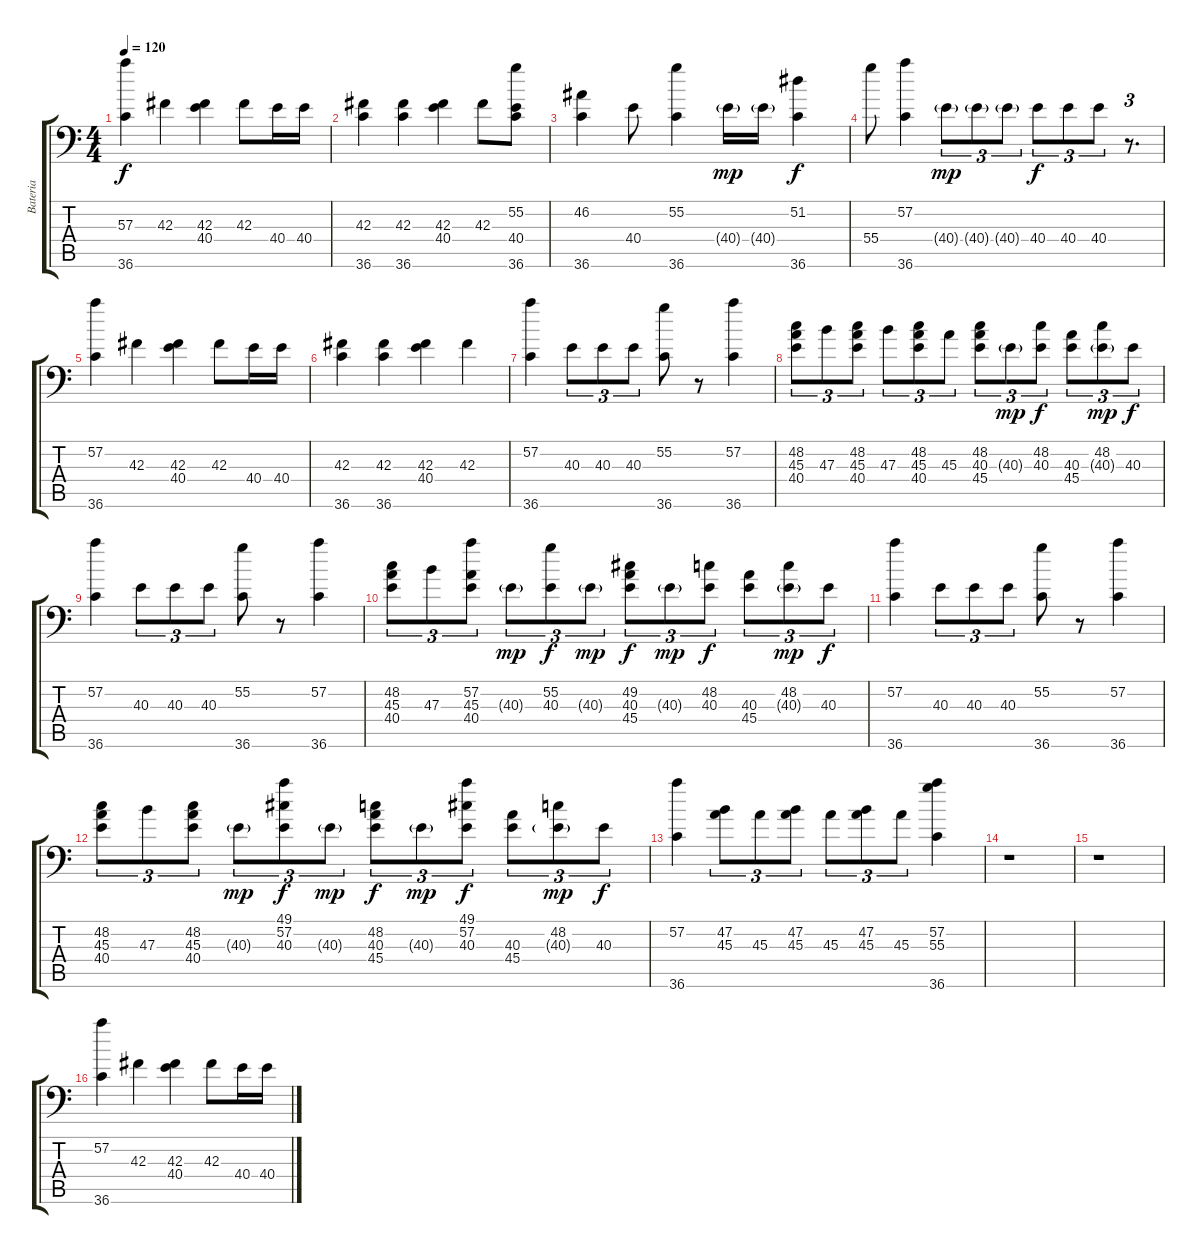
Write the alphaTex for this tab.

\track ("Bateria" "Bateria") {instrument acousticgrandpiano}
\staff {score tabs}
\tuning (C-1 C-1 C-1 C-1 C-1 C-1) {hide}
\ts (4 4)
\tempo 120
\clef f4
\ks c
(57.3 36.6).4{dy f} 42.3.4 (42.3 40.4).4 42.3.8 40.4.16 40.4.16 |
(42.3 36.6).4 (42.3 36.6).4 (42.3 40.4).4 42.3.8 (55.2 40.4 36.6).8 |
(46.2 36.6).4 40.4.8 (55.2 36.6).4 40.4{g}.16{dy mp} 40.4{g}.16 (51.2 36.6).4{dy f} |
55.4.8 (57.2 36.6).4 40.4{g}.8{tu (3 2) dy mp} 40.4{g}.8{tu (3 2)} 40.4{g}.8{tu (3 2)} 40.4.8{tu (3 2) dy f} 40.4.8{tu (3 2)} 40.4.8{tu (3 2)} r.8{d tu (3 2)} |
(57.2 36.6).4 42.3.4 (42.3 40.4).4 42.3.8 40.4.16 40.4.16 |
(42.3 36.6).4 (42.3 36.6).4 (42.3 40.4).4 42.3.4 |
(57.2 36.6).4 40.3.8{tu (3 2)} 40.3.8{tu (3 2)} 40.3.8{tu (3 2)} (55.2 36.6).8 r.8 (57.2 36.6).4 |
(48.2 45.3 40.4).8{tu (3 2)} 47.3.8{tu (3 2)} (48.2 45.3 40.4).8{tu (3 2)} 47.3.8{tu (3 2)} (48.2 45.3 40.4).8{tu (3 2)} 45.3.8{tu (3 2)} (48.2 40.3 45.4).8{tu (3 2)} 40.3{g}.8{tu (3 2) dy mp} (48.2 40.3).8{tu (3 2) dy f} (40.3 45.4).8{tu (3 2)} (48.2 40.3{g}).8{tu (3 2) dy mp} 40.3.8{tu (3 2) dy f} |
(57.2 36.6).4 40.3.8{tu (3 2)} 40.3.8{tu (3 2)} 40.3.8{tu (3 2)} (55.2 36.6).8 r.8 (57.2 36.6).4 |
(48.2 45.3 40.4).8{tu (3 2)} 47.3.8{tu (3 2)} (57.2 45.3 40.4).8{tu (3 2)} 40.3{g}.8{tu (3 2) dy mp} (55.2 40.3).8{tu (3 2) dy f} 40.3{g}.8{tu (3 2) dy mp} (49.2 40.3 45.4).8{tu (3 2) dy f} 40.3{g}.8{tu (3 2) dy mp} (48.2 40.3).8{tu (3 2) dy f} (40.3 45.4).8{tu (3 2)} (48.2 40.3{g}).8{tu (3 2) dy mp} 40.3.8{tu (3 2) dy f} |
(57.2 36.6).4 40.3.8{tu (3 2)} 40.3.8{tu (3 2)} 40.3.8{tu (3 2)} (55.2 36.6).8 r.8 (57.2 36.6).4 |
(48.2 45.3 40.4).8{tu (3 2)} 47.3.8{tu (3 2)} (48.2 45.3 40.4).8{tu (3 2)} 40.3{g}.8{tu (3 2) dy mp} (49.1 57.2 40.3).8{tu (3 2) dy f} 40.3{g}.8{tu (3 2) dy mp} (48.2 40.3 45.4).8{tu (3 2) dy f} 40.3{g}.8{tu (3 2) dy mp} (49.1 57.2 40.3).8{tu (3 2) dy f} (40.3 45.4).8{tu (3 2)} (48.2 40.3{g}).8{tu (3 2) dy mp} 40.3.8{tu (3 2) dy f} |
(57.2 36.6).4 (47.2 45.3).8{tu (3 2)} 45.3.8{tu (3 2)} (47.2 45.3).8{tu (3 2)} 45.3.8{tu (3 2)} (47.2 45.3).8{tu (3 2)} 45.3.8{tu (3 2)} (57.2 55.3 36.6).4 |
r.1 |
r.1 |
(57.2 36.6).4 42.3.4 (42.3 40.4).4 42.3.8 40.4.16 40.4.16
